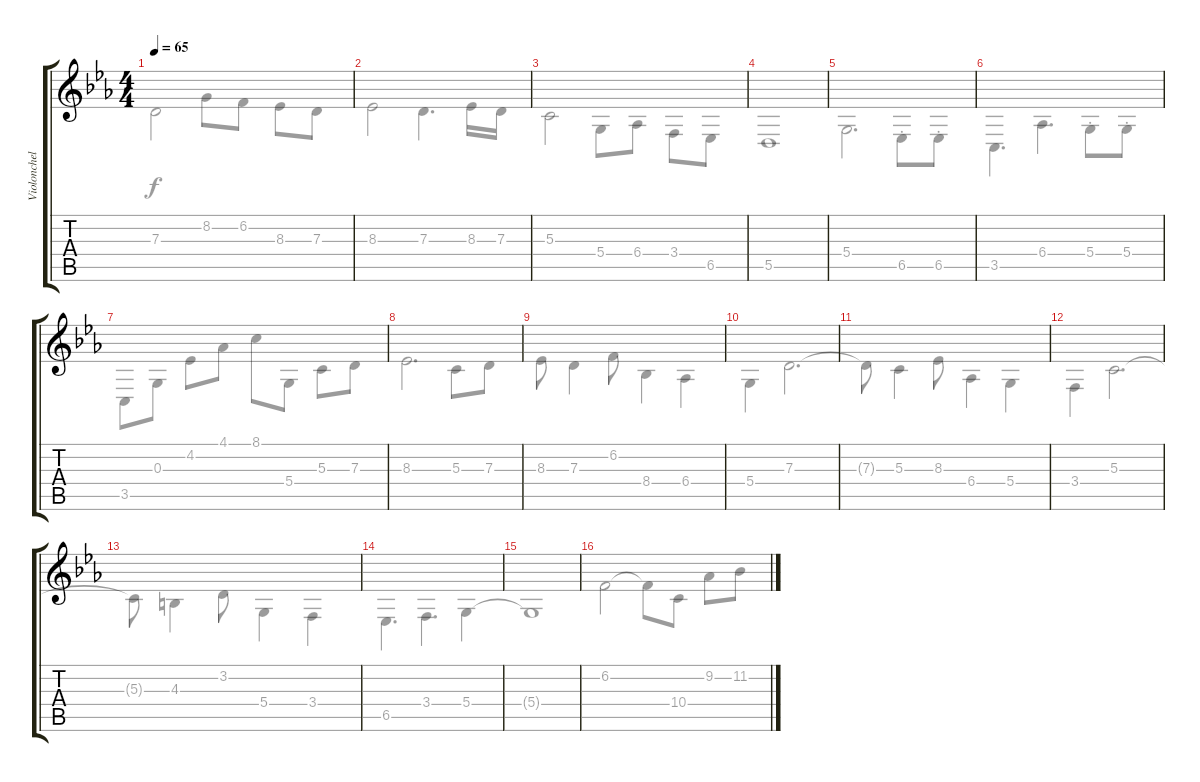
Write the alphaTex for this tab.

\track ("Violonchello" "Violonchel") {instrument cello}
\staff {score tabs}
\tuning (E4 B3 G3 D3 A2 E2) {hide}
\voice
\ts (4 4)
\tempo 65
\clef g2
\ks cminor
|
|
|
|
|
|
|
|
|
|
|
|
|
|
|
\voice
\clef g2
\ks cminor
7.3.2{dy f} 8.2.8 6.2.8 8.3.8 7.3.8 |
8.3.2 7.3.4{d} 8.3.16 7.3.16 |
5.3.2 5.4.8 6.4.8 3.4.8 6.5.8 |
5.5.1 |
5.4.2{d} 6.5{st}.8 6.5{st}.8 |
3.5.4{d} 6.4.4{d} 5.4{st}.8 5.4{st}.8 |
3.5.8 0.3.8 4.2.8 4.1.8 8.1.8 5.4.8 5.3.8 7.3.8 |
8.3.2{d} 5.3.8 7.3.8 |
8.3.8 7.3.4 6.2.8 8.4.4 6.4.4 |
5.4.4 7.3.2{d} |
7.3{t}.8 5.3.4 8.3.8 6.4.4 5.4.4 |
3.4.4 5.3.2{d} |
5.3{t}.8 4.3.4 3.2.8 5.4.4 3.4.4 |
6.5.4{d} 3.4.4{d} 5.4.4 |
5.4{t}.1 |
6.2.2 6.2{t}.8 10.4.8 9.2.8 11.2.8
